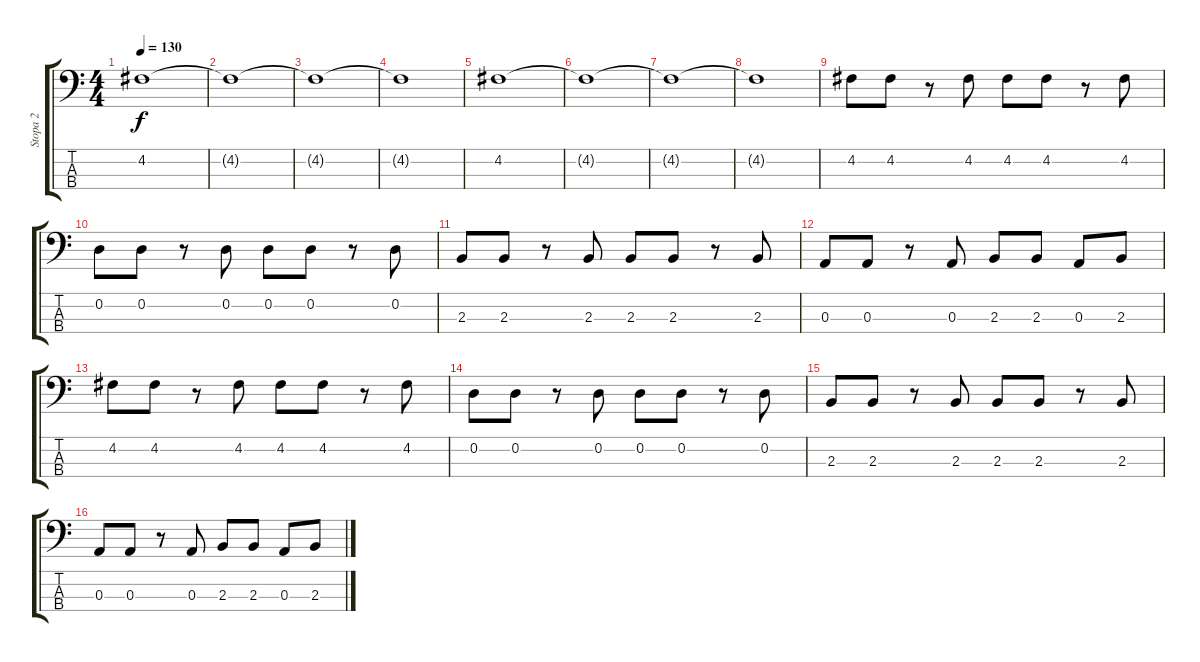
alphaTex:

\track ("Stopa 2" "Stopa 2") {instrument electricbassfinger}
\staff {score tabs}
\tuning (G2 D2 A1 E1) {hide}
\ts (4 4)
\tempo 130
\clef f4
\ks c
4.2.1{dy f} |
4.2{t}.1 |
4.2{t}.1 |
4.2{t}.1 |
4.2.1 |
4.2{t}.1 |
4.2{t}.1 |
4.2{t}.1 |
4.2.8 4.2.8 r.8 4.2.8 4.2.8 4.2.8 r.8 4.2.8 |
0.2.8 0.2.8 r.8 0.2.8 0.2.8 0.2.8 r.8 0.2.8 |
2.3.8 2.3.8 r.8 2.3.8 2.3.8 2.3.8 r.8 2.3.8 |
0.3.8 0.3.8 r.8 0.3.8 2.3.8 2.3.8 0.3.8 2.3.8 |
4.2.8 4.2.8 r.8 4.2.8 4.2.8 4.2.8 r.8 4.2.8 |
0.2.8 0.2.8 r.8 0.2.8 0.2.8 0.2.8 r.8 0.2.8 |
2.3.8 2.3.8 r.8 2.3.8 2.3.8 2.3.8 r.8 2.3.8 |
0.3.8 0.3.8 r.8 0.3.8 2.3.8 2.3.8 0.3.8 2.3.8
